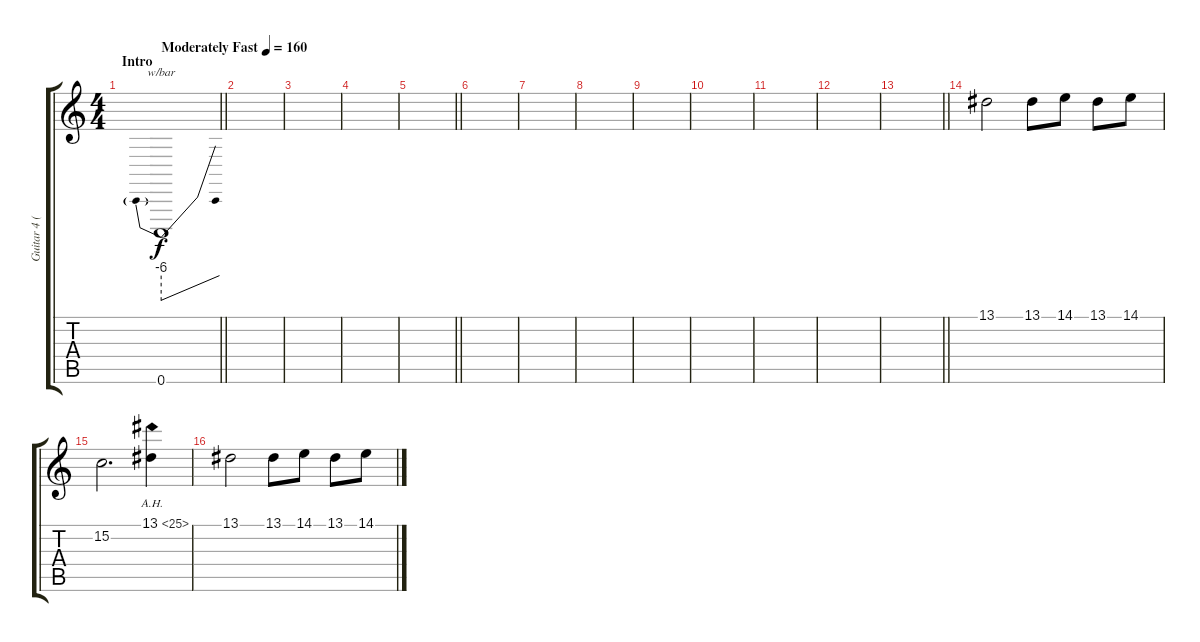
\track ("Guitar 4 (Synth)" "Guitar 4 (") {instrument lead8bassandlead}
\staff {score tabs}
\tuning (D4 A3 F3 C3 G2 C2) {hide}
\ts (4 4)
\section ("" "Intro")
\tempo (160 "Moderately Fast")
\clef g2
\barLineRight lightlight
\ks c
0.6.1{tbe (predivedive default 0 -24 60 0) dy f instrument lead8bassandlead} |
|
|
|
\barLineRight lightlight
|
|
|
|
|
|
|
|
\barLineRight lightlight
|
13.1.2 13.1.8 14.1.8 13.1.8 14.1.8 |
15.2.2{d} 13.1{ah 12}.4 |
13.1.2 13.1.8 14.1.8 13.1.8 14.1.8
